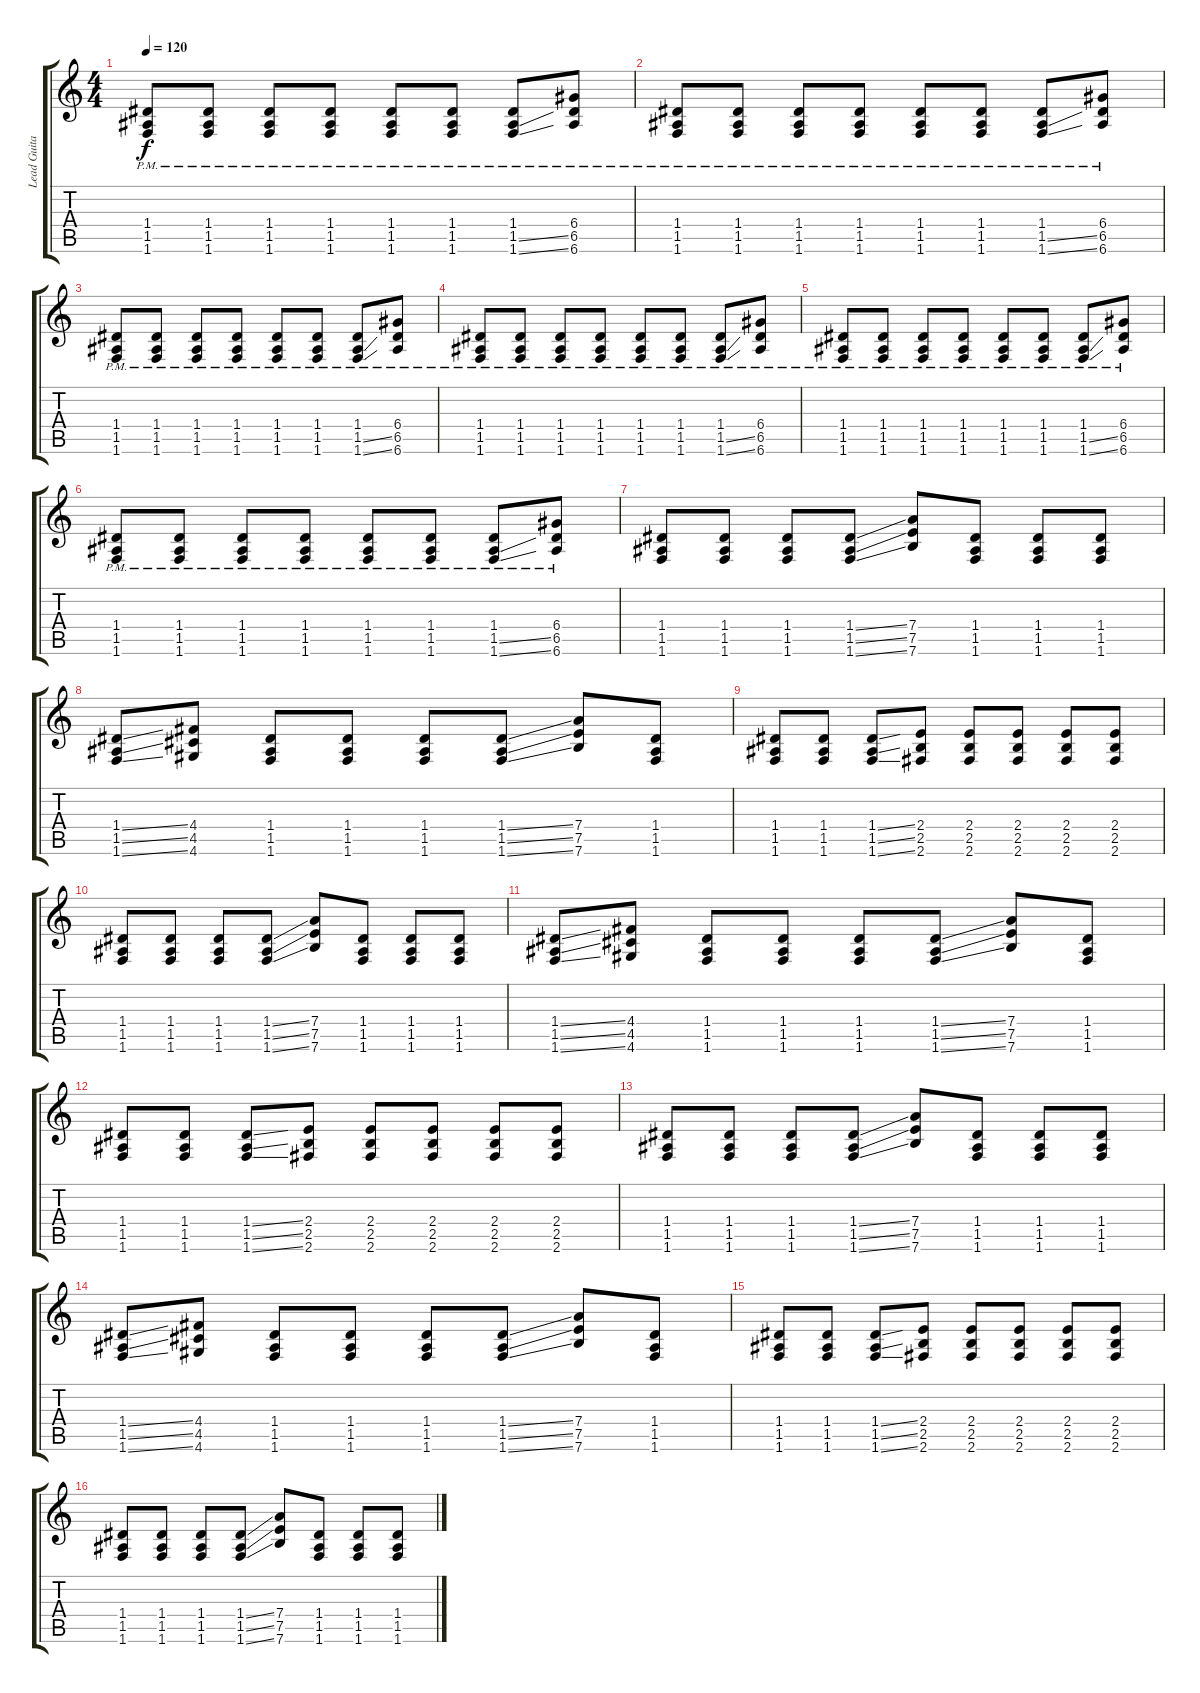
\track ("Lead Guitar" "Lead Guita") {instrument distortionguitar}
\staff {score tabs}
\tuning (E4 B3 G3 D3 A2 E2) {hide}
\ts (4 4)
\tempo 120
\clef g2
\ks c
(1.4{pm} 1.5 1.6).8{dy f} (1.4{pm} 1.5 1.6).8 (1.4{pm} 1.5 1.6).8 (1.4{pm} 1.5 1.6).8 (1.4{pm} 1.5 1.6).8 (1.4{pm} 1.5 1.6).8 (1.4{pm} 1.5{ss} 1.6{ss}).8 (6.4{pm} 6.5 6.6).8 |
(1.4{pm} 1.5 1.6).8 (1.4{pm} 1.5 1.6).8 (1.4{pm} 1.5 1.6).8 (1.4{pm} 1.5 1.6).8 (1.4{pm} 1.5 1.6).8 (1.4{pm} 1.5 1.6).8 (1.4{pm} 1.5{ss} 1.6{ss}).8 (6.4{pm} 6.5 6.6).8 |
(1.4{pm} 1.5 1.6).8 (1.4{pm} 1.5 1.6).8 (1.4{pm} 1.5 1.6).8 (1.4{pm} 1.5 1.6).8 (1.4{pm} 1.5 1.6).8 (1.4{pm} 1.5 1.6).8 (1.4{pm} 1.5{ss} 1.6{ss}).8 (6.4{pm} 6.5 6.6).8 |
(1.4{pm} 1.5 1.6).8 (1.4{pm} 1.5 1.6).8 (1.4{pm} 1.5 1.6).8 (1.4{pm} 1.5 1.6).8 (1.4{pm} 1.5 1.6).8 (1.4{pm} 1.5 1.6).8 (1.4{pm} 1.5{ss} 1.6{ss}).8 (6.4{pm} 6.5 6.6).8 |
(1.4{pm} 1.5 1.6).8 (1.4{pm} 1.5 1.6).8 (1.4{pm} 1.5 1.6).8 (1.4{pm} 1.5 1.6).8 (1.4{pm} 1.5 1.6).8 (1.4{pm} 1.5 1.6).8 (1.4{pm} 1.5{ss} 1.6{ss}).8 (6.4{pm} 6.5 6.6).8 |
(1.4{pm} 1.5 1.6).8 (1.4{pm} 1.5 1.6).8 (1.4{pm} 1.5 1.6).8 (1.4{pm} 1.5 1.6).8 (1.4{pm} 1.5 1.6).8 (1.4{pm} 1.5 1.6).8 (1.4{pm} 1.5{ss} 1.6{ss}).8 (6.4{pm} 6.5 6.6).8 |
(1.4 1.5 1.6).8 (1.4 1.5 1.6).8 (1.4 1.5 1.6).8 (1.4{ss} 1.5{ss} 1.6{ss}).8 (7.4 7.5 7.6).8 (1.4 1.5 1.6).8 (1.4 1.5 1.6).8 (1.4 1.5 1.6).8 |
(1.4{ss} 1.5{ss} 1.6{ss}).8 (4.4 4.5 4.6).8 (1.4 1.5 1.6).8 (1.4 1.5 1.6).8 (1.4 1.5 1.6).8 (1.4{ss} 1.5{ss} 1.6{ss}).8 (7.4 7.5 7.6).8 (1.4 1.5 1.6).8 |
(1.4 1.5 1.6).8 (1.4 1.5 1.6).8 (1.4{ss} 1.5{ss} 1.6{ss}).8 (2.4 2.5 2.6).8 (2.4 2.5 2.6).8 (2.4 2.5 2.6).8 (2.4 2.5 2.6).8 (2.4 2.5 2.6).8 |
(1.4 1.5 1.6).8 (1.4 1.5 1.6).8 (1.4 1.5 1.6).8 (1.4{ss} 1.5{ss} 1.6{ss}).8 (7.4 7.5 7.6).8 (1.4 1.5 1.6).8 (1.4 1.5 1.6).8 (1.4 1.5 1.6).8 |
(1.4{ss} 1.5{ss} 1.6{ss}).8 (4.4 4.5 4.6).8 (1.4 1.5 1.6).8 (1.4 1.5 1.6).8 (1.4 1.5 1.6).8 (1.4{ss} 1.5{ss} 1.6{ss}).8 (7.4 7.5 7.6).8 (1.4 1.5 1.6).8 |
(1.4 1.5 1.6).8 (1.4 1.5 1.6).8 (1.4{ss} 1.5{ss} 1.6{ss}).8 (2.4 2.5 2.6).8 (2.4 2.5 2.6).8 (2.4 2.5 2.6).8 (2.4 2.5 2.6).8 (2.4 2.5 2.6).8 |
(1.4 1.5 1.6).8 (1.4 1.5 1.6).8 (1.4 1.5 1.6).8 (1.4{ss} 1.5{ss} 1.6{ss}).8 (7.4 7.5 7.6).8 (1.4 1.5 1.6).8 (1.4 1.5 1.6).8 (1.4 1.5 1.6).8 |
(1.4{ss} 1.5{ss} 1.6{ss}).8 (4.4 4.5 4.6).8 (1.4 1.5 1.6).8 (1.4 1.5 1.6).8 (1.4 1.5 1.6).8 (1.4{ss} 1.5{ss} 1.6{ss}).8 (7.4 7.5 7.6).8 (1.4 1.5 1.6).8 |
(1.4 1.5 1.6).8 (1.4 1.5 1.6).8 (1.4{ss} 1.5{ss} 1.6{ss}).8 (2.4 2.5 2.6).8 (2.4 2.5 2.6).8 (2.4 2.5 2.6).8 (2.4 2.5 2.6).8 (2.4 2.5 2.6).8 |
(1.4 1.5 1.6).8 (1.4 1.5 1.6).8 (1.4 1.5 1.6).8 (1.4{ss} 1.5{ss} 1.6{ss}).8 (7.4 7.5 7.6).8 (1.4 1.5 1.6).8 (1.4 1.5 1.6).8 (1.4 1.5 1.6).8
